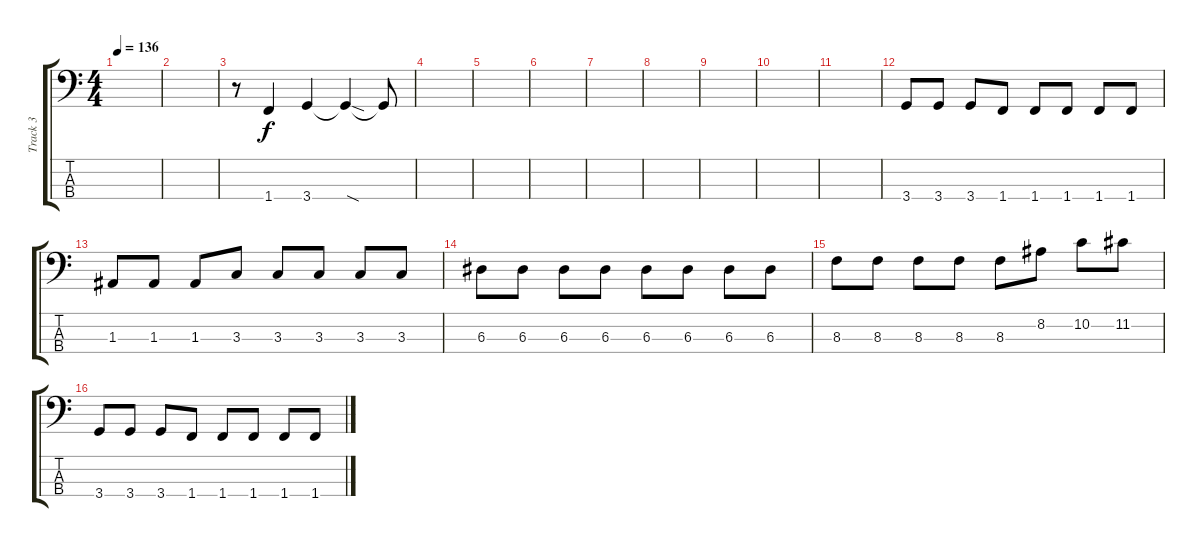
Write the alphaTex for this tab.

\track ("Track 3" "Track 3") {instrument electricbassfinger}
\staff {score tabs}
\tuning (G2 D2 A1 E1) {hide}
\ts (4 4)
\tempo 136
\clef f4
\ks c
|
|
r.8 1.4.4 3.4.4 3.4{sod t}.4 3.4{t}.8 |
|
|
|
|
|
|
|
|
3.4.8 3.4.8 3.4.8 1.4.8 1.4.8 1.4.8 1.4.8 1.4.8 |
1.3.8 1.3.8 1.3.8 3.3.8 3.3.8 3.3.8 3.3.8 3.3.8 |
6.3.8 6.3.8 6.3.8 6.3.8 6.3.8 6.3.8 6.3.8 6.3.8 |
8.3.8 8.3.8 8.3.8 8.3.8 8.3.8 8.2.8 10.2.8 11.2.8 |
3.4.8 3.4.8 3.4.8 1.4.8 1.4.8 1.4.8 1.4.8 1.4.8
